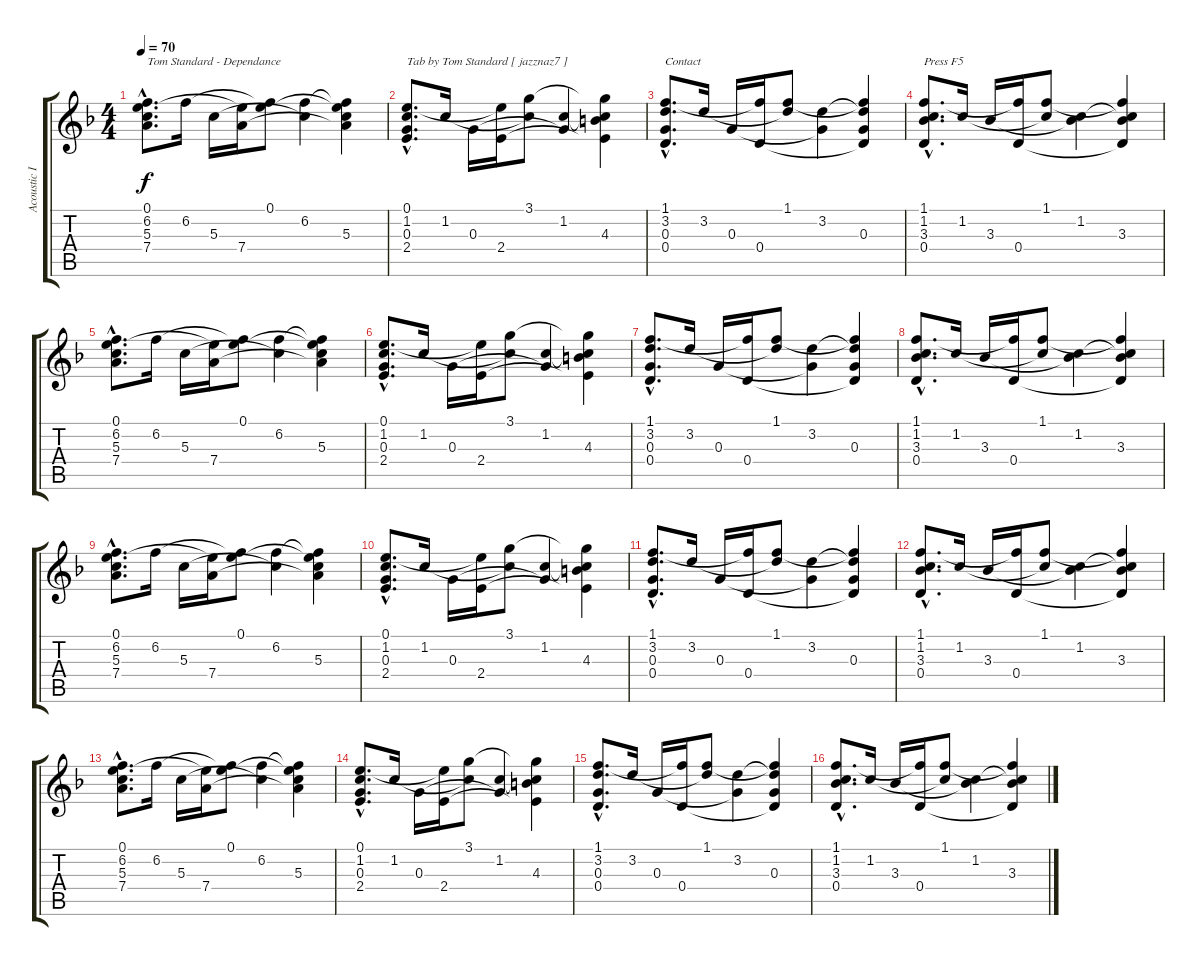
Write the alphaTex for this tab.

\track ("Acoustic I" "Acoustic I") {instrument acousticguitarsteel}
\staff {score tabs}
\tuning (E4 B3 G3 D3 A2 E2) {hide}
\ts (4 4)
\tempo 70
\clef g2
\ks dminor
(0.1{hac} 6.2{hac} 5.3{hac} 7.4{hac}).8{d txt "Tom Standard - Dependance" dy f instrument acousticguitarsteel} 6.2.16 5.3.16 (0.1{t} 7.4).16 (0.1 6.2{t}).8 (6.2 5.3{t}).4 (0.1{t} 6.2{t} 5.3 7.4{t}).4 |
(0.1{hac} 1.2{hac} 0.3{hac} 2.4{hac}).8{d txt "Tab by Tom Standard [ jazznaz7 ]"} 1.2.16 0.3.16 (0.1{t} 2.4).16 (3.1 1.2{t}).8 (1.2 0.3{t}).4 (3.1{t} 1.2{t} 4.3 2.4{t}).4 |
(1.1{hac} 3.2{hac} 0.3{hac} 0.4{hac}).8{d txt "Contact"} 3.2.16 0.3.16 (1.1{t} 0.4).16 (1.1 3.2{t}).8 (3.2 0.3{t}).4 (1.1{t} 3.2{t} 0.3 0.4{t}).4 |
(1.1{hac} 1.2{hac} 3.3{hac} 0.4{hac}).8{d txt "Press F5"} 1.2.16 3.3.16 (1.1{t} 0.4).16 (1.1 1.2{t}).8 (1.2 3.3{t}).4 (1.1{t} 1.2{t} 3.3 0.4{t}).4 |
(0.1{hac} 6.2{hac} 5.3{hac} 7.4{hac}).8{d} 6.2.16 5.3.16 (0.1{t} 7.4).16 (0.1 6.2{t}).8 (6.2 5.3{t}).4 (0.1{t} 6.2{t} 5.3 7.4{t}).4 |
(0.1{hac} 1.2{hac} 0.3{hac} 2.4{hac}).8{d} 1.2.16 0.3.16 (0.1{t} 2.4).16 (3.1 1.2{t}).8 (1.2 0.3{t}).4 (3.1{t} 1.2{t} 4.3 2.4{t}).4 |
(1.1{hac} 3.2{hac} 0.3{hac} 0.4{hac}).8{d} 3.2.16 0.3.16 (1.1{t} 0.4).16 (1.1 3.2{t}).8 (3.2 0.3{t}).4 (1.1{t} 3.2{t} 0.3 0.4{t}).4 |
(1.1{hac} 1.2{hac} 3.3{hac} 0.4{hac}).8{d} 1.2.16 3.3.16 (1.1{t} 0.4).16 (1.1 1.2{t}).8 (1.2 3.3{t}).4 (1.1{t} 1.2{t} 3.3 0.4{t}).4 |
(0.1{hac} 6.2{hac} 5.3{hac} 7.4{hac}).8{d} 6.2.16 5.3.16 (0.1{t} 7.4).16 (0.1 6.2{t}).8 (6.2 5.3{t}).4 (0.1{t} 6.2{t} 5.3 7.4{t}).4 |
(0.1{hac} 1.2{hac} 0.3{hac} 2.4{hac}).8{d} 1.2.16 0.3.16 (0.1{t} 2.4).16 (3.1 1.2{t}).8 (1.2 0.3{t}).4 (3.1{t} 1.2{t} 4.3 2.4{t}).4 |
(1.1{hac} 3.2{hac} 0.3{hac} 0.4{hac}).8{d} 3.2.16 0.3.16 (1.1{t} 0.4).16 (1.1 3.2{t}).8 (3.2 0.3{t}).4 (1.1{t} 3.2{t} 0.3 0.4{t}).4 |
(1.1{hac} 1.2{hac} 3.3{hac} 0.4{hac}).8{d} 1.2.16 3.3.16 (1.1{t} 0.4).16 (1.1 1.2{t}).8 (1.2 3.3{t}).4 (1.1{t} 1.2{t} 3.3 0.4{t}).4 |
(0.1{hac} 6.2{hac} 5.3{hac} 7.4{hac}).8{d} 6.2.16 5.3.16 (0.1{t} 7.4).16 (0.1 6.2{t}).8 (6.2 5.3{t}).4 (0.1{t} 6.2{t} 5.3 7.4{t}).4 |
(0.1{hac} 1.2{hac} 0.3{hac} 2.4{hac}).8{d} 1.2.16 0.3.16 (0.1{t} 2.4).16 (3.1 1.2{t}).8 (1.2 0.3{t}).4 (3.1{t} 1.2{t} 4.3 2.4{t}).4 |
(1.1{hac} 3.2{hac} 0.3{hac} 0.4{hac}).8{d} 3.2.16 0.3.16 (1.1{t} 0.4).16 (1.1 3.2{t}).8 (3.2 0.3{t}).4 (1.1{t} 3.2{t} 0.3 0.4{t}).4 |
(1.1{hac} 1.2{hac} 3.3{hac} 0.4{hac}).8{d} 1.2.16 3.3.16 (1.1{t} 0.4).16 (1.1 1.2{t}).8 (1.2 3.3{t}).4 (1.1{t} 1.2{t} 3.3 0.4{t}).4
